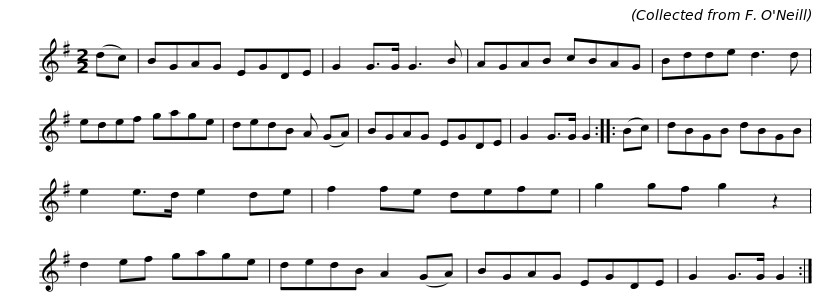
X:1
L:1/8
M:2/2
I:linebreak $
K:G
V:1 treble
V:1
 (dc) | BGAG EGDE | G2 G>G G3 B | AGAB cBAG | Bdde d3 d | %5
 edef gage |$ dedB A (GA) | BGAG EGDE | G2 G>G G2 :: (Bc) | %10
 dBGB dBGB | e2 e>d e2 de | f2 fe defe |$ g2 gf g2 z2 | d2 ef gage | %15
 dedB A2 (GA) | BGAG EGDE | G2 G>G G2 :| %18
